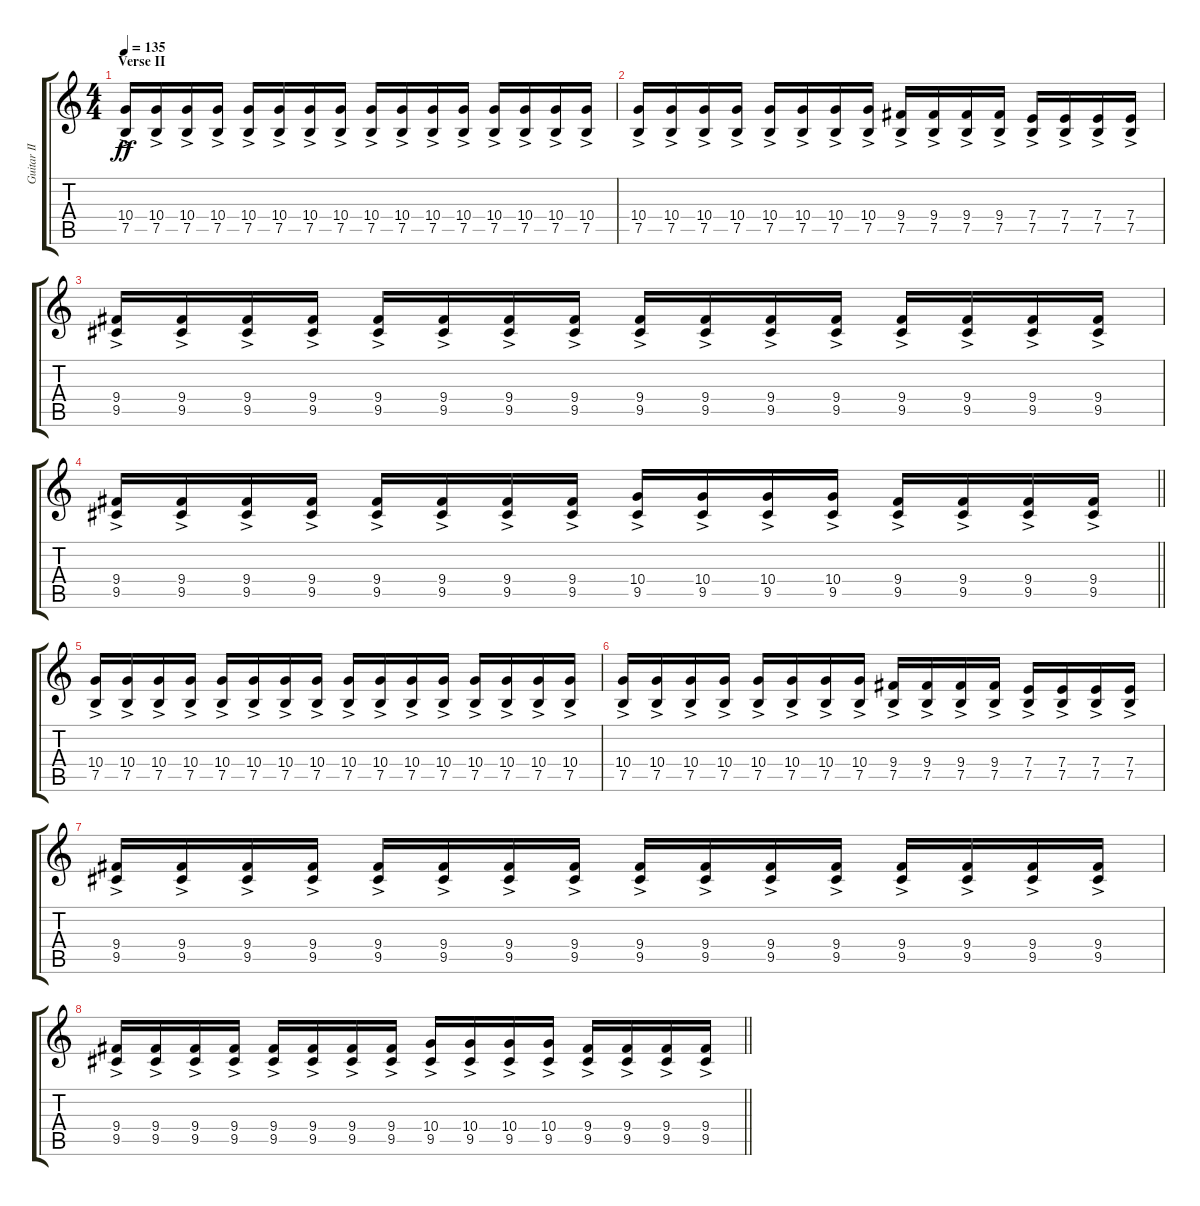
\track ("Guitar II" "Guitar II") {instrument distortionguitar}
\staff {score tabs}
\tuning (B3 Gb3 D3 A2 E2 B1) {hide}
\ts (4 4)
\section ("" "Verse II")
\tempo 135
\clef g2
\ks c
(10.4{ac} 7.5).16{dy ff} (10.4{ac} 7.5).16 (10.4{ac} 7.5).16 (10.4{ac} 7.5).16 (10.4{ac} 7.5).16 (10.4{ac} 7.5).16 (10.4{ac} 7.5).16 (10.4{ac} 7.5).16 (10.4{ac} 7.5).16 (10.4{ac} 7.5).16 (10.4{ac} 7.5).16 (10.4{ac} 7.5).16 (10.4{ac} 7.5).16 (10.4{ac} 7.5).16 (10.4{ac} 7.5).16 (10.4{ac} 7.5).16 |
(10.4{ac} 7.5).16 (10.4{ac} 7.5).16 (10.4{ac} 7.5).16 (10.4{ac} 7.5).16 (10.4{ac} 7.5).16 (10.4{ac} 7.5).16 (10.4{ac} 7.5).16 (10.4{ac} 7.5).16 (9.4{ac} 7.5).16 (9.4{ac} 7.5).16 (9.4{ac} 7.5).16 (9.4{ac} 7.5).16 (7.4{ac} 7.5).16 (7.4{ac} 7.5).16 (7.4{ac} 7.5).16 (7.4{ac} 7.5).16 |
(9.4{ac} 9.5).16 (9.4{ac} 9.5).16 (9.4{ac} 9.5).16 (9.4{ac} 9.5).16 (9.4{ac} 9.5).16 (9.4{ac} 9.5).16 (9.4{ac} 9.5).16 (9.4{ac} 9.5).16 (9.4{ac} 9.5).16 (9.4{ac} 9.5).16 (9.4{ac} 9.5).16 (9.4{ac} 9.5).16 (9.4{ac} 9.5).16 (9.4{ac} 9.5).16 (9.4{ac} 9.5).16 (9.4{ac} 9.5).16 |
\barLineRight lightlight
(9.4{ac} 9.5).16 (9.4{ac} 9.5).16 (9.4{ac} 9.5).16 (9.4{ac} 9.5).16 (9.4{ac} 9.5).16 (9.4{ac} 9.5).16 (9.4{ac} 9.5).16 (9.4{ac} 9.5).16 (10.4{ac} 9.5).16 (10.4{ac} 9.5).16 (10.4{ac} 9.5).16 (10.4{ac} 9.5).16 (9.4{ac} 9.5).16 (9.4{ac} 9.5).16 (9.4{ac} 9.5).16 (9.4{ac} 9.5).16 |
\section ("" "")
(10.4{ac} 7.5).16 (10.4{ac} 7.5).16 (10.4{ac} 7.5).16 (10.4{ac} 7.5).16 (10.4{ac} 7.5).16 (10.4{ac} 7.5).16 (10.4{ac} 7.5).16 (10.4{ac} 7.5).16 (10.4{ac} 7.5).16 (10.4{ac} 7.5).16 (10.4{ac} 7.5).16 (10.4{ac} 7.5).16 (10.4{ac} 7.5).16 (10.4{ac} 7.5).16 (10.4{ac} 7.5).16 (10.4{ac} 7.5).16 |
(10.4{ac} 7.5).16 (10.4{ac} 7.5).16 (10.4{ac} 7.5).16 (10.4{ac} 7.5).16 (10.4{ac} 7.5).16 (10.4{ac} 7.5).16 (10.4{ac} 7.5).16 (10.4{ac} 7.5).16 (9.4{ac} 7.5).16 (9.4{ac} 7.5).16 (9.4{ac} 7.5).16 (9.4{ac} 7.5).16 (7.4{ac} 7.5).16 (7.4{ac} 7.5).16 (7.4{ac} 7.5).16 (7.4{ac} 7.5).16 |
(9.4{ac} 9.5).16 (9.4{ac} 9.5).16 (9.4{ac} 9.5).16 (9.4{ac} 9.5).16 (9.4{ac} 9.5).16 (9.4{ac} 9.5).16 (9.4{ac} 9.5).16 (9.4{ac} 9.5).16 (9.4{ac} 9.5).16 (9.4{ac} 9.5).16 (9.4{ac} 9.5).16 (9.4{ac} 9.5).16 (9.4{ac} 9.5).16 (9.4{ac} 9.5).16 (9.4{ac} 9.5).16 (9.4{ac} 9.5).16 |
\barLineRight lightlight
(9.4{ac} 9.5).16 (9.4{ac} 9.5).16 (9.4{ac} 9.5).16 (9.4{ac} 9.5).16 (9.4{ac} 9.5).16 (9.4{ac} 9.5).16 (9.4{ac} 9.5).16 (9.4{ac} 9.5).16 (10.4{ac} 9.5).16 (10.4{ac} 9.5).16 (10.4{ac} 9.5).16 (10.4{ac} 9.5).16 (9.4{ac} 9.5).16 (9.4{ac} 9.5).16 (9.4{ac} 9.5).16 (9.4{ac} 9.5).16
